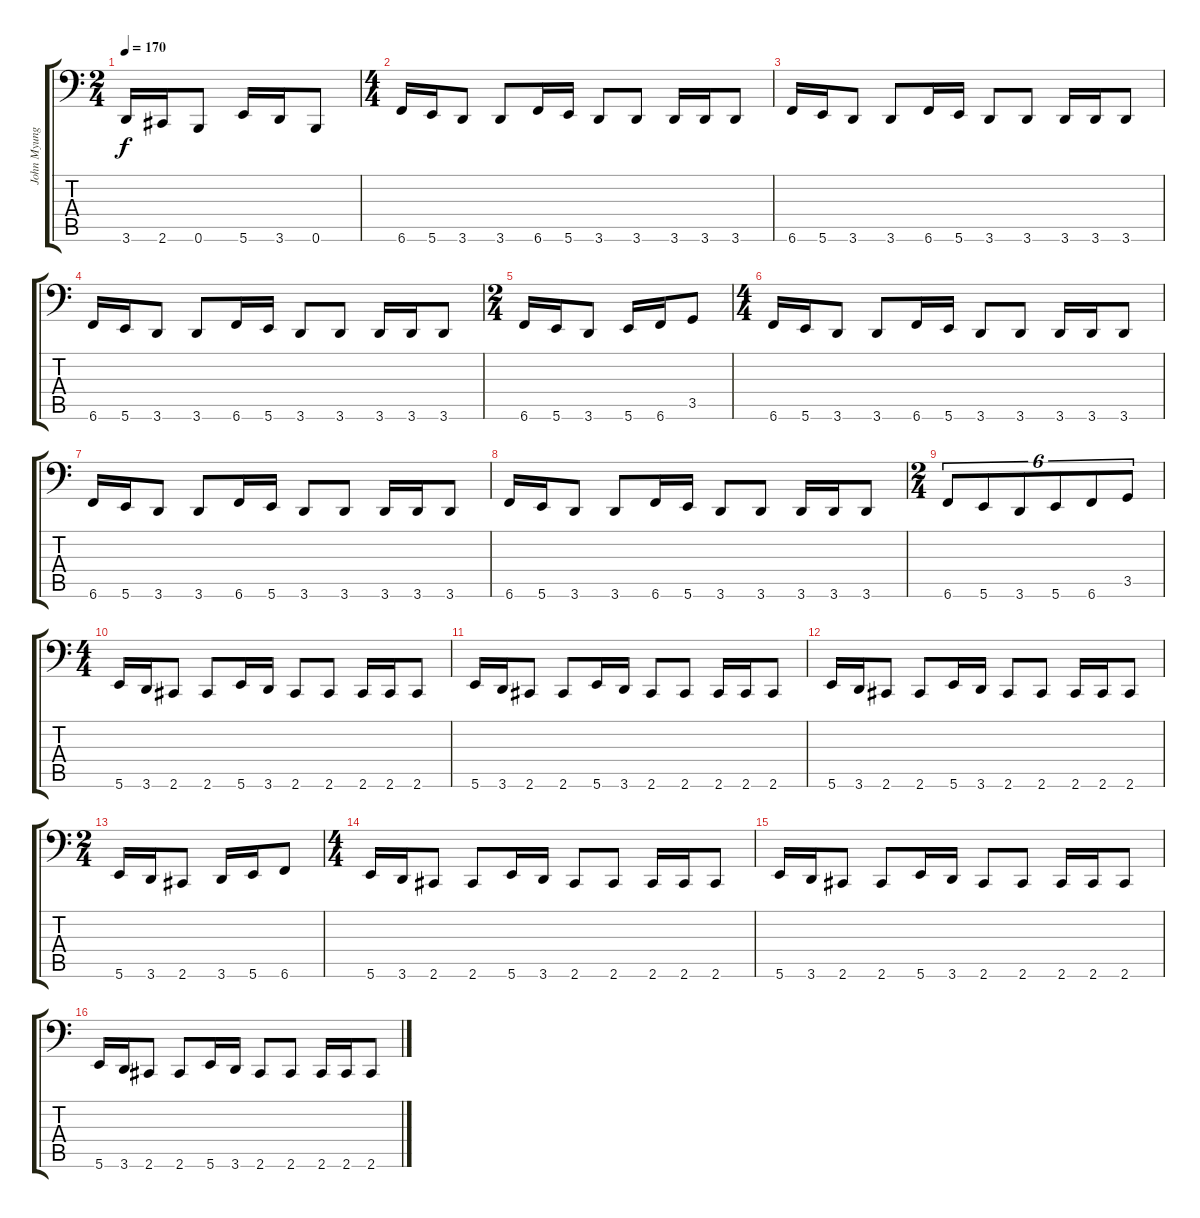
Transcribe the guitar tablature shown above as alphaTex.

\track ("John Myung" "John Myung") {instrument electricbassfinger}
\staff {score tabs}
\tuning (C3 G2 D2 A1 E1 B0) {hide}
\ts (2 4)
\tempo 170
\clef f4
\ks c
3.6.16{dy f} 2.6.16 0.6.8 5.6.16 3.6.16 0.6.8 |
\ts (4 4)
6.6.16 5.6.16 3.6.8 3.6.8 6.6.16 5.6.16 3.6.8 3.6.8 3.6.16 3.6.16 3.6.8 |
6.6.16 5.6.16 3.6.8 3.6.8 6.6.16 5.6.16 3.6.8 3.6.8 3.6.16 3.6.16 3.6.8 |
6.6.16 5.6.16 3.6.8 3.6.8 6.6.16 5.6.16 3.6.8 3.6.8 3.6.16 3.6.16 3.6.8 |
\ts (2 4)
6.6.16 5.6.16 3.6.8 5.6.16 6.6.16 3.5.8 |
\ts (4 4)
6.6.16 5.6.16 3.6.8 3.6.8 6.6.16 5.6.16 3.6.8 3.6.8 3.6.16 3.6.16 3.6.8 |
6.6.16 5.6.16 3.6.8 3.6.8 6.6.16 5.6.16 3.6.8 3.6.8 3.6.16 3.6.16 3.6.8 |
6.6.16 5.6.16 3.6.8 3.6.8 6.6.16 5.6.16 3.6.8 3.6.8 3.6.16 3.6.16 3.6.8 |
\ts (2 4)
6.6.8{tu (6 4)} 5.6.8{tu (6 4)} 3.6.8{tu (6 4)} 5.6.8{tu (6 4)} 6.6.8{tu (6 4)} 3.5.8{tu (6 4)} |
\ts (4 4)
5.6.16 3.6.16 2.6.8 2.6.8 5.6.16 3.6.16 2.6.8 2.6.8 2.6.16 2.6.16 2.6.8 |
5.6.16 3.6.16 2.6.8 2.6.8 5.6.16 3.6.16 2.6.8 2.6.8 2.6.16 2.6.16 2.6.8 |
5.6.16 3.6.16 2.6.8 2.6.8 5.6.16 3.6.16 2.6.8 2.6.8 2.6.16 2.6.16 2.6.8 |
\ts (2 4)
5.6.16 3.6.16 2.6.8 3.6.16 5.6.16 6.6.8 |
\ts (4 4)
5.6.16 3.6.16 2.6.8 2.6.8 5.6.16 3.6.16 2.6.8 2.6.8 2.6.16 2.6.16 2.6.8 |
5.6.16 3.6.16 2.6.8 2.6.8 5.6.16 3.6.16 2.6.8 2.6.8 2.6.16 2.6.16 2.6.8 |
5.6.16 3.6.16 2.6.8 2.6.8 5.6.16 3.6.16 2.6.8 2.6.8 2.6.16 2.6.16 2.6.8
